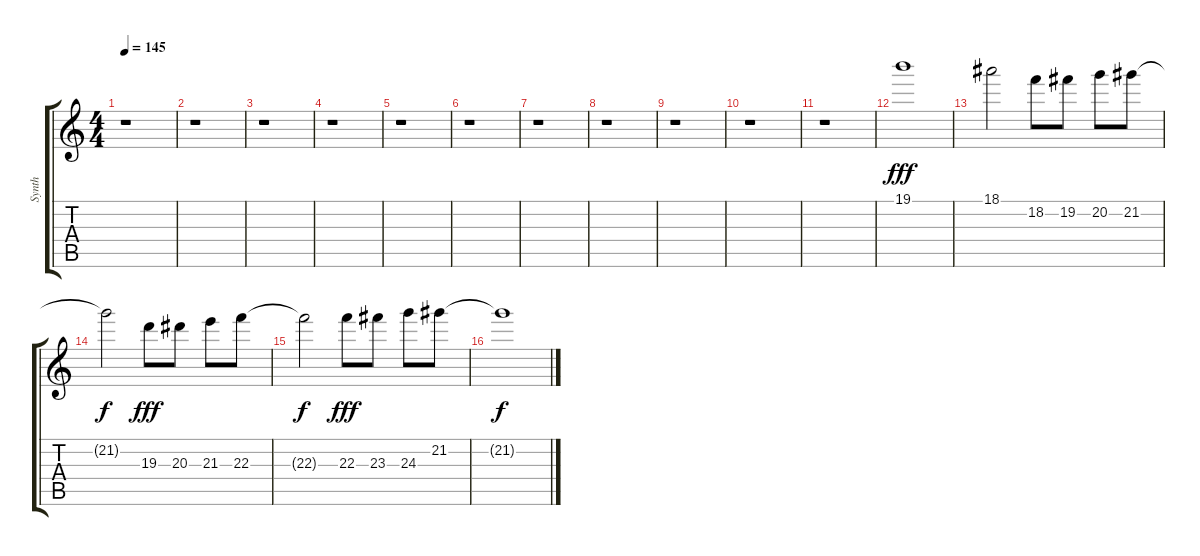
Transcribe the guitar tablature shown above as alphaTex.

\track ("Synth" "Synth") {instrument synthbass2}
\staff {score tabs}
\tuning (E4 B3 G3 D3 A2 E2) {hide}
\ts (4 4)
\tempo 145
\clef g2
\ks c
r.1{dy fff} |
r.1 |
r.1 |
r.1 |
r.1 |
r.1 |
r.1 |
r.1 |
r.1 |
r.1 |
r.1 |
19.1.1 |
18.1.2 18.2.8 19.2.8 20.2.8 21.2.8 |
21.2{t}.2{dy f} 19.3.8{dy fff} 20.3.8 21.3.8 22.3.8 |
22.3{t}.2{dy f} 22.3.8{dy fff} 23.3.8 24.3.8 21.2.8 |
21.2{t}.1{dy f}
